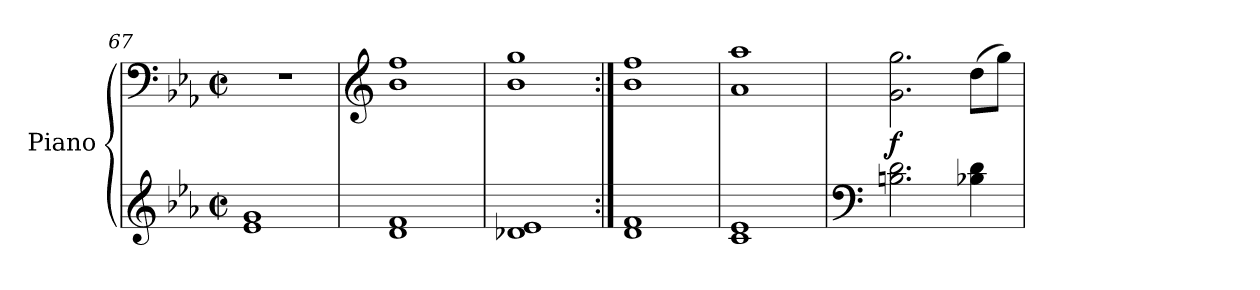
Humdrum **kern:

**kern	**kern	**dynam
*part1	*part1	*part1
*staff2	*staff1	*staff1/2
*I"Piano	*	*
*I'Pno	*	*
*clefG2	*clefF4	*
*k[b-e-a-]	*k[b-e-a-]	*
*M4/4	*M4/4	*
*met(c|)	*met(c|)	*
=67	=67	=67
1e- 1g	1r	.
=68	=68	=68
*	*clefG2	*
1d 1f	1b- 1ff	.
=69	=69	=69
1d-X 1e-	1b- 1gg	.
=70:|!	=70:|!	=70:|!
1d 1f	1b- 1ff	.
=71	=71	=71
1c 1e-	1a- 1aa-	.
!!LO:LB:g=z
=72	=72	=72
*clefF4	*	*
!	!	!LO:DY:b
2.Bn\ 2.d\	2.g\ 2.gg\	f
4B-X\ 4d\	(8dd\L	.
.	8gg\J)	.
=	=	=
*-	*-	*-
